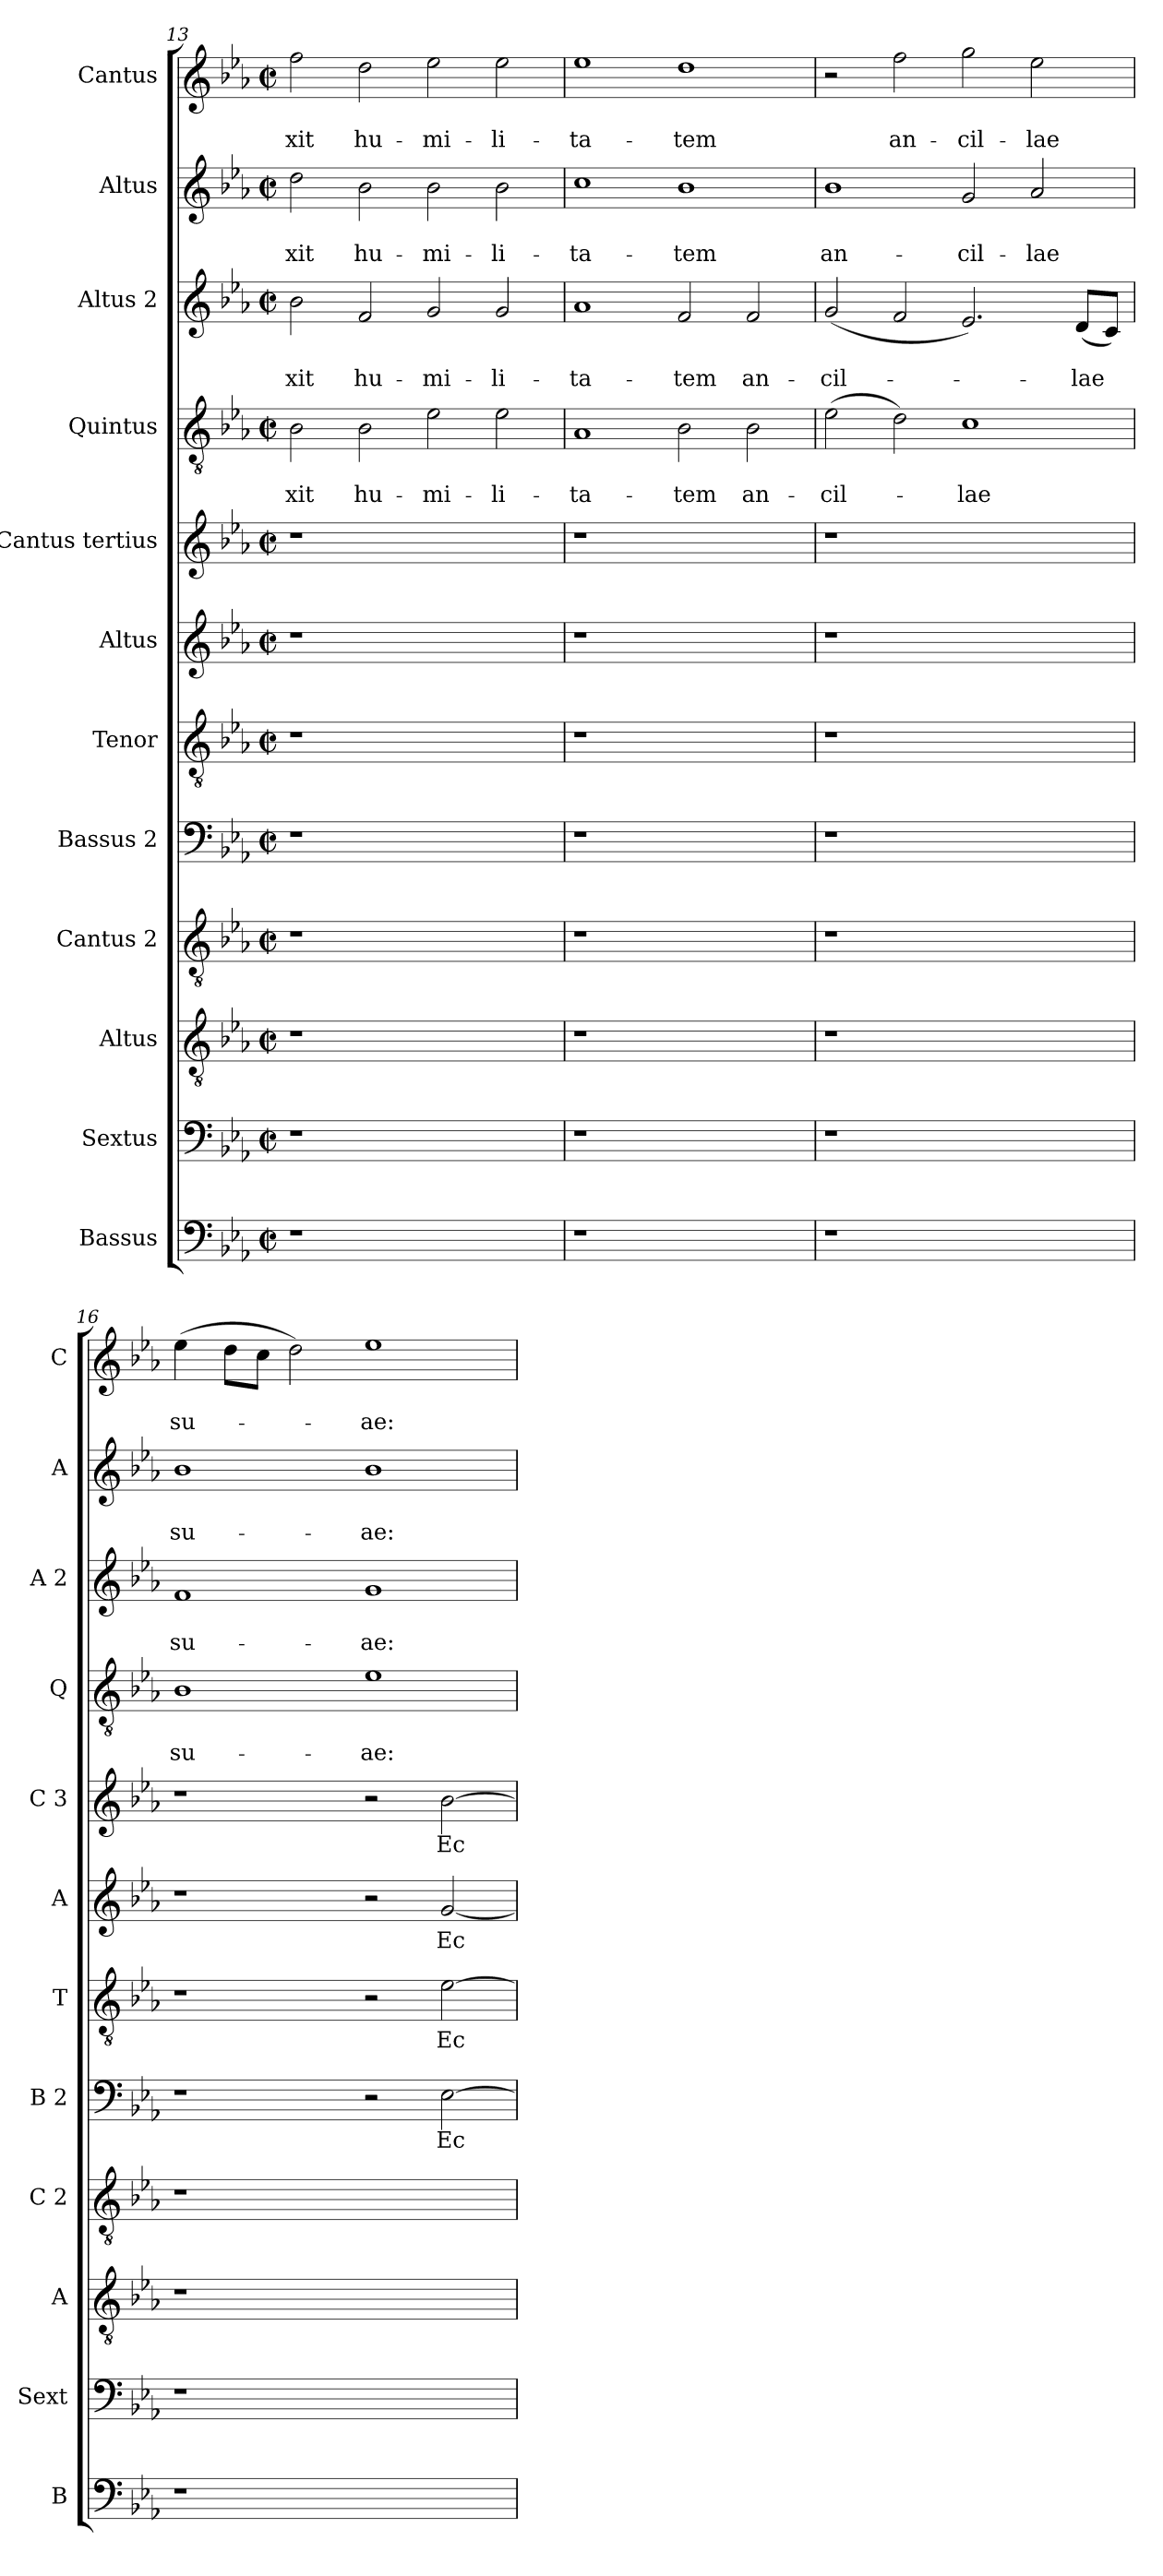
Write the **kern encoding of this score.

**kern	**kern	**kern	**kern	**kern	**text	**kern	**text	**kern	**text	**kern	**text	**kern	**text	**text	**kern	**text	**text	**kern	**text	**text	**kern	**text	**text
*part12	*part11	*part10	*part9	*part8	*part8	*part7	*part7	*part6	*part6	*part5	*part5	*part4	*part4	*part4	*part3	*part3	*part3	*part2	*part2	*part2	*part1	*part1	*part1
*staff12	*staff11	*staff10	*staff9	*staff8	*staff8	*staff7	*staff7	*staff6	*staff6	*staff5	*staff5	*staff4	*staff4	*staff4	*staff3	*staff3	*staff3	*staff2	*staff2	*staff2	*staff1	*staff1	*staff1
*I"Bassus	*I"Sextus	*I"Altus	*I"Cantus 2	*I"Bassus 2	*	*I"Tenor	*	*I"Altus	*	*I"Cantus  tertius	*	*I"Quintus	*	*	*I"Altus 2	*	*	*I"Altus	*	*	*I"Cantus	*	*
*I'B	*I'Sext	*I'A	*I'C 2	*I'B 2	*	*I'T	*	*I'A	*	*I'C 3	*	*I'Q	*	*	*I'A 2	*	*	*I'A	*	*	*I'C	*	*
!!LO:PB:g=z
*clefF4	*clefF4	*clefGv2	*clefGv2	*clefF4	*	*clefGv2	*	*clefG2	*	*clefG2	*	*clefGv2	*	*	*clefG2	*	*	*clefG2	*	*	*clefG2	*	*
*k[b-e-a-]	*k[b-e-a-]	*k[b-e-a-]	*k[b-e-a-]	*k[b-e-a-]	*	*k[b-e-a-]	*	*k[b-e-a-]	*	*k[b-e-a-]	*	*k[b-e-a-]	*	*	*k[b-e-a-]	*	*	*k[b-e-a-]	*	*	*k[b-e-a-]	*	*
*E-:	*E-:	*E-:	*E-:	*E-:	*	*E-:	*	*E-:	*	*E-:	*	*E-:	*	*	*E-:	*	*	*E-:	*	*	*E-:	*	*
*M2/2	*M2/2	*M2/2	*M2/2	*M2/2	*	*M2/2	*	*M2/2	*	*M2/2	*	*M2/2	*	*	*M2/2	*	*	*M2/2	*	*	*M2/2	*	*
*met(c|)	*met(c|)	*met(c|)	*met(c|)	*met(c|)	*	*met(c|)	*	*met(c|)	*	*met(c|)	*	*met(c|)	*	*	*met(c|)	*	*	*met(c|)	*	*	*met(c|)	*	*
=13	=13	=13	=13	=13	=13	=13	=13	=13	=13	=13	=13	=13	=13	=13	=13	=13	=13	=13	=13	=13	=13	=13	=13
!	!	!	!	!	!	!	!	!	!	!	!	!	!	!LO:LY:b	!	!	!LO:LY:b	!	!	!LO:LY:b	!	!	!LO:LY:b
1r	1r	1r	1r	1r	.	1r	.	1r	.	1r	.	2B-\	.	-xit	2b-\	.	-xit	2dd\	.	-xit	2ff\	.	-xit
!	!	!	!	!	!	!	!	!	!	!	!	!	!	!LO:LY:b	!	!	!LO:LY:b	!	!	!LO:LY:b	!	!	!LO:LY:b
.	.	.	.	.	.	.	.	.	.	.	.	2B-\	.	hu-	2f/	.	hu-	2b-\	.	hu-	2dd\	.	hu-
!	!	!	!	!	!	!	!	!	!	!	!	!	!	!LO:LY:b	!	!	!LO:LY:b	!	!	!LO:LY:b	!	!	!LO:LY:b
1ryy	1ryy	1ryy	1ryy	1ryy	.	1ryy	.	1ryy	.	1ryy	.	2e-\	.	-mi-	2g/	.	-mi-	2b-\	.	-mi-	2ee-\	.	-mi-
!	!	!	!	!	!	!	!	!	!	!	!	!	!	!LO:LY:b	!	!	!LO:LY:b	!	!	!LO:LY:b	!	!	!LO:LY:b
.	.	.	.	.	.	.	.	.	.	.	.	2e-\	.	-li-	2g/	.	-li-	2b-\	.	-li-	2ee-\	.	-li-
=14	=14	=14	=14	=14	=14	=14	=14	=14	=14	=14	=14	=14	=14	=14	=14	=14	=14	=14	=14	=14	=14	=14	=14
!	!	!	!	!	!	!	!	!	!	!	!	!	!	!LO:LY:b	!	!	!LO:LY:b	!	!	!LO:LY:b	!	!	!LO:LY:b
1r	1r	1r	1r	1r	.	1r	.	1r	.	1r	.	1A-	.	-ta-	1a-	.	-ta-	1cc	.	-ta-	1ee-	.	-ta-
!	!	!	!	!	!	!	!	!	!	!	!	!	!	!LO:LY:b	!	!	!LO:LY:b	!	!	!LO:LY:b	!	!	!LO:LY:b
1ryy	1ryy	1ryy	1ryy	1ryy	.	1ryy	.	1ryy	.	1ryy	.	2B-\	.	-tem	2f/	.	-tem	1b-	.	-tem	1dd	.	-tem
!	!	!	!	!	!	!	!	!	!	!	!	!	!	!LO:LY:b	!	!	!LO:LY:b	!	!	!	!	!	!
.	.	.	.	.	.	.	.	.	.	.	.	2B-\	.	an-	2f/	.	an-	.	.	.	.	.	.
=15	=15	=15	=15	=15	=15	=15	=15	=15	=15	=15	=15	=15	=15	=15	=15	=15	=15	=15	=15	=15	=15	=15	=15
!	!	!	!	!	!	!	!	!	!	!	!	!	!	!LO:LY:b	!	!	!LO:LY:b	!	!	!LO:LY:b	!	!	!
1r	1r	1r	1r	1r	.	1r	.	1r	.	1r	.	(>2e-\	.	-cil-	(>2g/	.	-cil-	1b-	.	an-	2r	.	.
!	!	!	!	!	!	!	!	!	!	!	!	!	!	!	!	!	!	!	!	!	!	!	!LO:LY:b
.	.	.	.	.	.	.	.	.	.	.	.	2d\)	.	.	2f/	.	.	.	.	.	2ff\	.	an-
!	!	!	!	!	!	!	!	!	!	!	!	!	!	!LO:LY:b	!	!	!	!	!	!LO:LY:b	!	!	!LO:LY:b
1ryy	1ryy	1ryy	1ryy	1ryy	.	1ryy	.	1ryy	.	1ryy	.	1c	.	-lae	2.e-/)	.	.	2g/	.	-cil-	2gg\	.	-cil-
!	!	!	!	!	!	!	!	!	!	!	!	!	!	!	!	!	!	!	!	!LO:LY:b	!	!	!LO:LY:b
.	.	.	.	.	.	.	.	.	.	.	.	.	.	.	.	.	.	2a-/	.	-lae	2ee-\	.	-lae
!	!	!	!	!	!	!	!	!	!	!	!	!	!	!	!	!	!LO:LY:b	!	!	!	!	!	!
.	.	.	.	.	.	.	.	.	.	.	.	.	.	.	(<8d/L	.	-lae	.	.	.	.	.	.
.	.	.	.	.	.	.	.	.	.	.	.	.	.	.	8c/J)	.	.	.	.	.	.	.	.
=16	=16	=16	=16	=16	=16	=16	=16	=16	=16	=16	=16	=16	=16	=16	=16	=16	=16	=16	=16	=16	=16	=16	=16
!	!	!	!	!	!	!	!	!	!	!	!	!	!	!LO:LY:b	!	!	!LO:LY:b	!	!	!LO:LY:b	!	!	!LO:LY:b
1r	1r	1r	1r	1r	.	1r	.	1r	.	1r	.	1B-	.	su-	1f	.	su-	1b-	.	su-	(>4ee-\	.	su-
.	.	.	.	.	.	.	.	.	.	.	.	.	.	.	.	.	.	.	.	.	8dd\L	.	.
.	.	.	.	.	.	.	.	.	.	.	.	.	.	.	.	.	.	.	.	.	8cc\J	.	.
.	.	.	.	.	.	.	.	.	.	.	.	.	.	.	.	.	.	.	.	.	2dd\)	.	.
!	!	!	!	!	!	!	!	!	!	!	!	!	!	!LO:LY:b	!	!	!LO:LY:b	!	!	!LO:LY:b	!	!	!LO:LY:b
1ryy	1ryy	1ryy	1ryy	2r	.	2r	.	2r	.	2r	.	1e-	.	-ae:	1g	.	-ae:	1b-	.	-ae:	1ee-	.	-ae:
!	!	!	!	!	!LO:LY:b	!	!LO:LY:b	!	!LO:LY:b	!	!LO:LY:b	!	!	!	!	!	!	!	!	!	!	!	!
.	.	.	.	[2E-\	Ec-	[2e-\	Ec-	[2g/	Ec-	[2b-\	Ec-	.	.	.	.	.	.	.	.	.	.	.	.
=	=	=	=	=	=	=	=	=	=	=	=	=	=	=	=	=	=	=	=	=	=	=	=
*-	*-	*-	*-	*-	*-	*-	*-	*-	*-	*-	*-	*-	*-	*-	*-	*-	*-	*-	*-	*-	*-	*-	*-
